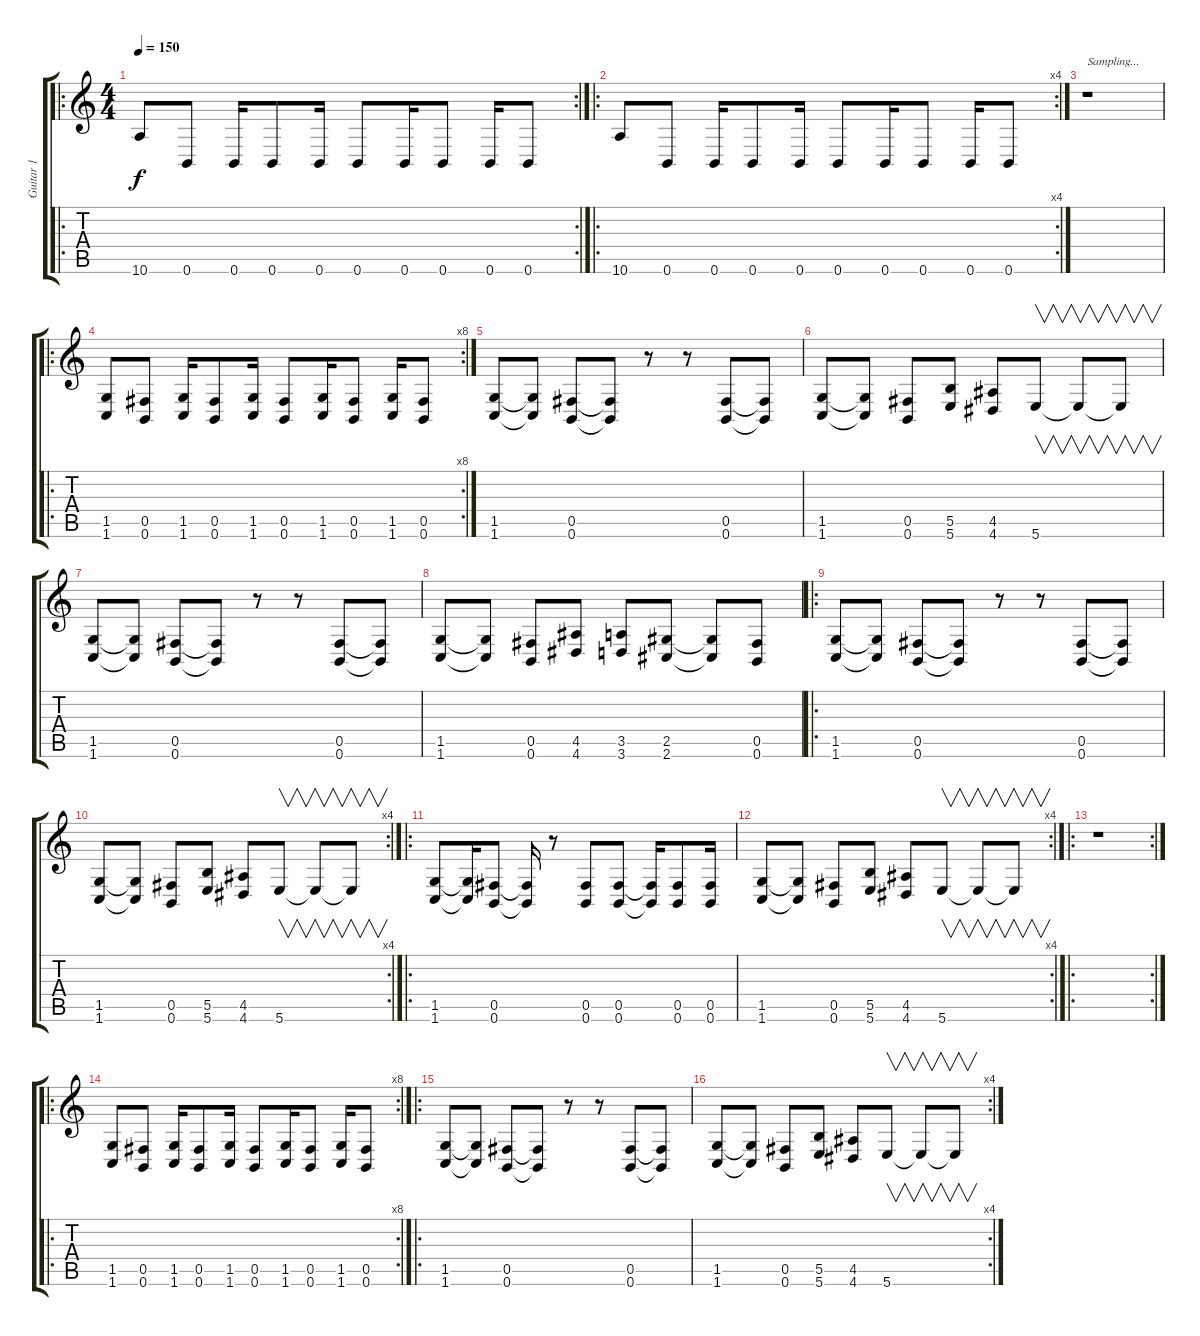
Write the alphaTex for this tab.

\track ("Guitar 1" "Guitar 1") {instrument distortionguitar}
\staff {score tabs}
\tuning (Db4 Ab3 E3 B2 Gb2 B1) {hide}
\ro
\rc 2
\ts (4 4)
\tempo 150
\clef g2
\ks c
10.6.8{dy f instrument distortionguitar} 0.6.8 0.6.16 0.6.8 0.6.16 0.6.8 0.6.16 0.6.8 0.6.16 0.6.8 |
\ro
\rc 4
10.6.8 0.6.8 0.6.16 0.6.8 0.6.16 0.6.8 0.6.16 0.6.8 0.6.16 0.6.8 |
r.1{txt "Sampling..."} |
\ro
\rc 8
(1.5 1.6).8 (0.5 0.6).8 (1.5 1.6).16 (0.5 0.6).8 (1.5 1.6).16 (0.5 0.6).8 (1.5 1.6).16 (0.5 0.6).8 (1.5 1.6).16 (0.5 0.6).8 |
(1.5 1.6).8 (1.5{t} 1.6{t}).8 (0.5 0.6).8 (0.5{t} 0.6{t}).8 r.8 r.8 (0.5 0.6).8 (0.5{t} 0.6{t}).8 |
(1.5 1.6).8 (1.5{t} 1.6{t}).8 (0.5 0.6).8 (5.5 5.6).8 (4.5 4.6).8 5.6.8{v} 5.6{t}.8{v} 5.6{t}.8{v} |
(1.5 1.6).8 (1.5{t} 1.6{t}).8 (0.5 0.6).8 (0.5{t} 0.6{t}).8 r.8 r.8 (0.5 0.6).8 (0.5{t} 0.6{t}).8 |
(1.5 1.6).8 (1.5{t} 1.6{t}).8 (0.5 0.6).8 (4.5 4.6).8 (3.5 3.6).8 (2.5 2.6).8 (2.5{t} 2.6{t}).8 (0.5 0.6).8 |
\ro
(1.5 1.6).8 (1.5{t} 1.6{t}).8 (0.5 0.6).8 (0.5{t} 0.6{t}).8 r.8 r.8 (0.5 0.6).8 (0.5{t} 0.6{t}).8 |
\rc 4
(1.5 1.6).8 (1.5{t} 1.6{t}).8 (0.5 0.6).8 (5.5 5.6).8 (4.5 4.6).8 5.6.8{v} 5.6{t}.8{v} 5.6{t}.8{v} |
\ro
(1.5 1.6).8 (1.5{t} 1.6{t}).16 (0.5 0.6).8 (0.5{t} 0.6{t}).16 r.8 (0.5 0.6).8 (0.5 0.6).8 (0.5{t} 0.6{t}).16 (0.5 0.6).8 (0.5 0.6).16 |
\rc 4
(1.5 1.6).8 (1.5{t} 1.6{t}).8 (0.5 0.6).8 (5.5 5.6).8 (4.5 4.6).8 5.6.8{v} 5.6{t}.8{v} 5.6{t}.8{v} |
\ro
\rc 2
r.1 |
\ro
\rc 8
(1.5 1.6).8 (0.5 0.6).8 (1.5 1.6).16 (0.5 0.6).8 (1.5 1.6).16 (0.5 0.6).8 (1.5 1.6).16 (0.5 0.6).8 (1.5 1.6).16 (0.5 0.6).8 |
\ro
(1.5 1.6).8 (1.5{t} 1.6{t}).8 (0.5 0.6).8 (0.5{t} 0.6{t}).8 r.8 r.8 (0.5 0.6).8 (0.5{t} 0.6{t}).8 |
\rc 4
(1.5 1.6).8 (1.5{t} 1.6{t}).8 (0.5 0.6).8 (5.5 5.6).8 (4.5 4.6).8 5.6.8{v} 5.6{t}.8{v} 5.6{t}.8{v}
